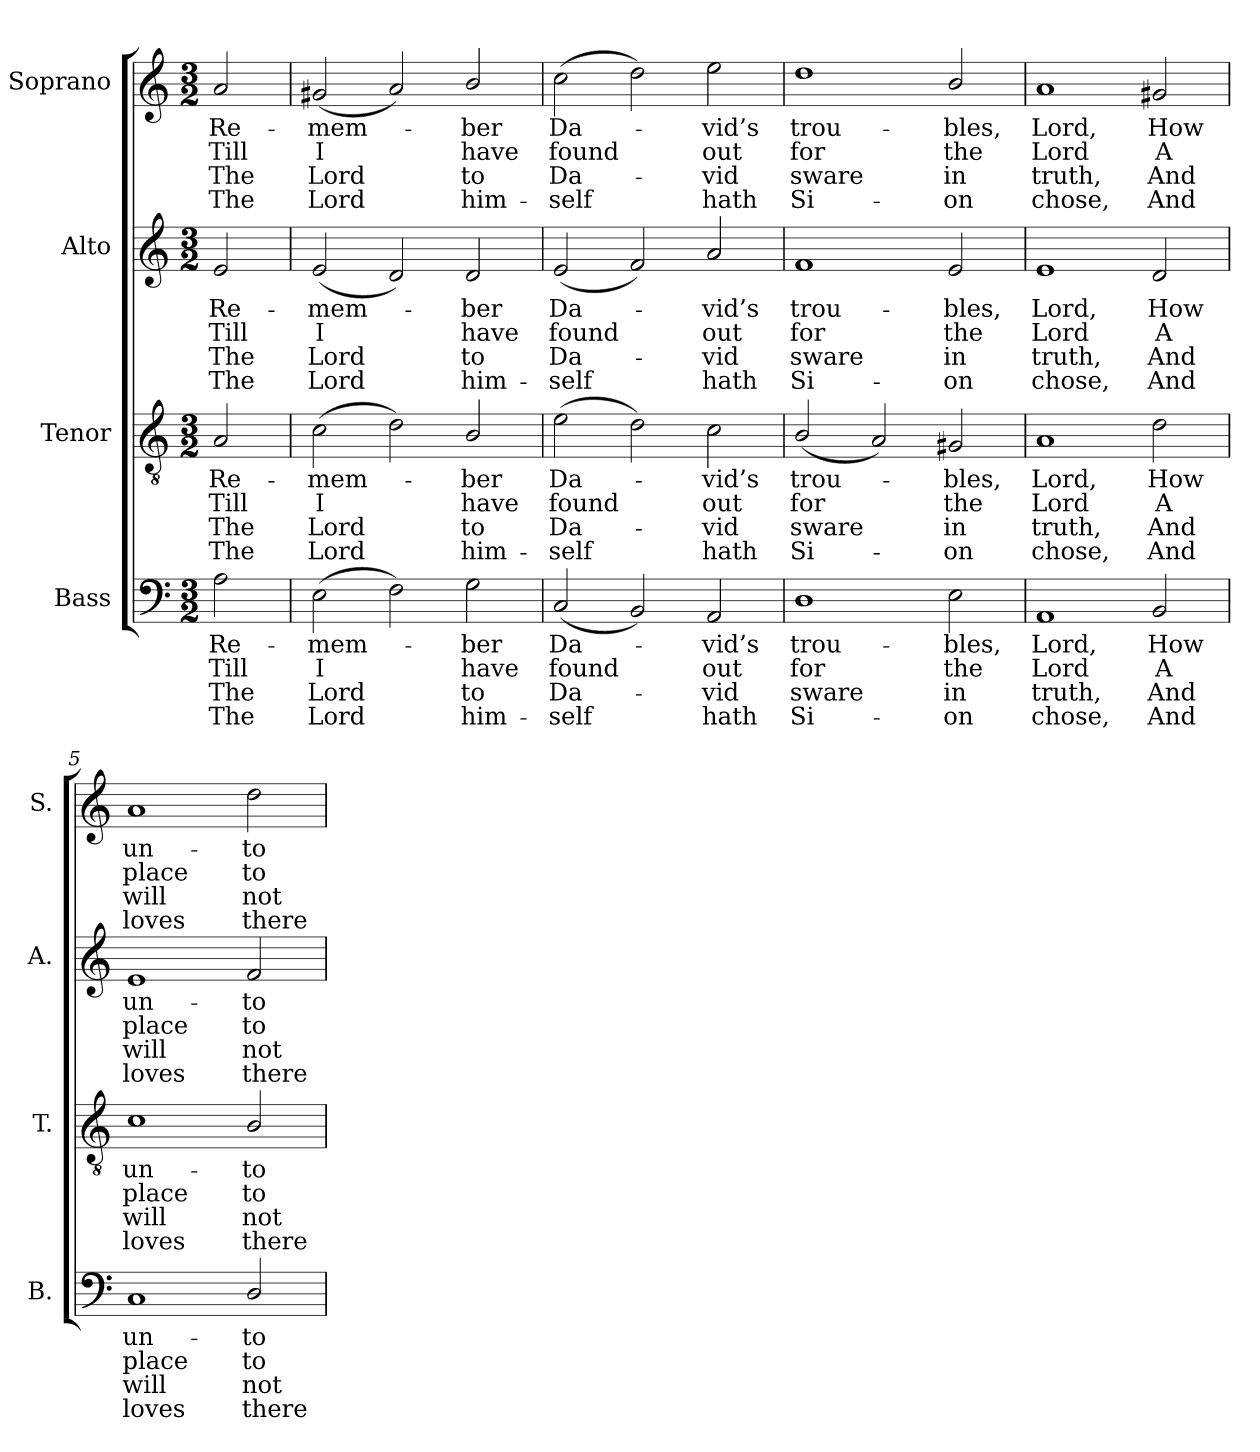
**kern	**text	**text	**text	**text	**kern	**text	**text	**text	**text	**kern	**text	**text	**text	**text	**kern	**text	**text	**text	**text
*part4	*part4	*part4	*part4	*part4	*part3	*part3	*part3	*part3	*part3	*part2	*part2	*part2	*part2	*part2	*part1	*part1	*part1	*part1	*part1
*staff4	*staff4	*staff4	*staff4	*staff4	*staff3	*staff3	*staff3	*staff3	*staff3	*staff2	*staff2	*staff2	*staff2	*staff2	*staff1	*staff1	*staff1	*staff1	*staff1
*I"Bass	*	*	*	*	*I"Tenor	*	*	*	*	*I"Alto	*	*	*	*	*I"Soprano	*	*	*	*
*I'B.	*	*	*	*	*I'T.	*	*	*	*	*I'A.	*	*	*	*	*I'S.	*	*	*	*
!!LO:PB:g=z
*clefF4	*	*	*	*	*clefGv2	*	*	*	*	*clefG2	*	*	*	*	*clefG2	*	*	*	*
*	*	*	*	*	*ITrd7c12	*	*	*	*	*	*	*	*	*	*	*	*	*	*
*k[]	*	*	*	*	*k[]	*	*	*	*	*k[]	*	*	*	*	*k[]	*	*	*	*
*a:	*	*	*	*	*a:	*	*	*	*	*a:	*	*	*	*	*a:	*	*	*	*
*M3/2	*	*	*	*	*M3/2	*	*	*	*	*M3/2	*	*	*	*	*M3/2	*	*	*	*
=	=	=	=	=	=	=	=	=	=	=	=	=	=	=	=	=	=	=	=
!	!LO:LY:b:color=#000000	!LO:LY:b:color=#000000	!LO:LY:b:color=#000000	!LO:LY:b:color=#000000	!	!	!	!	!	!	!	!	!	!	!	!	!	!	!
!	!	!	!	!	!	!LO:LY:b:color=#000000	!LO:LY:b:color=#000000	!LO:LY:b:color=#000000	!LO:LY:b:color=#000000	!	!	!	!	!	!	!	!	!	!
!	!	!	!	!	!	!	!	!	!	!	!LO:LY:b:color=#000000	!LO:LY:b:color=#000000	!LO:LY:b:color=#000000	!LO:LY:b:color=#000000	!	!	!	!	!
!	!	!	!	!	!	!	!	!	!	!	!	!	!	!	!	!LO:LY:b:color=#000000	!LO:LY:b:color=#000000	!LO:LY:b:color=#000000	!LO:LY:b:color=#000000
2Ai\	Re-	Till	The	The	2AAi/	Re-	Till	The	The	2ei/	Re-	Till	The	The	2ai/	Re-	Till	The	The
=1	=1	=1	=1	=1	=1	=1	=1	=1	=1	=1	=1	=1	=1	=1	=1	=1	=1	=1	=1
!	!LO:LY:b:color=#000000	!LO:LY:b:color=#000000	!LO:LY:b:color=#000000	!LO:LY:b:color=#000000	!	!	!	!	!	!	!	!	!	!	!	!	!	!	!
!	!	!	!	!	!	!LO:LY:b:color=#000000	!LO:LY:b:color=#000000	!LO:LY:b:color=#000000	!LO:LY:b:color=#000000	!	!	!	!	!	!	!	!	!	!
!	!	!	!	!	!	!	!	!	!	!	!LO:LY:b:color=#000000	!LO:LY:b:color=#000000	!LO:LY:b:color=#000000	!LO:LY:b:color=#000000	!	!	!	!	!
!	!	!	!	!	!	!	!	!	!	!	!	!	!	!	!	!LO:LY:b:color=#000000	!LO:LY:b:color=#000000	!LO:LY:b:color=#000000	!LO:LY:b:color=#000000
(2Ei\	-mem-	I	Lord	Lord	(2Ci\	-mem-	I	Lord	Lord	(2ei/	-mem-	I	Lord	Lord	(2g#Xi/	-mem-	I	Lord	Lord
2Fi\)	.	.	.	.	2Di\)	.	.	.	.	2di/)	.	.	.	.	2ai/)	.	.	.	.
!	!LO:LY:b:color=#000000	!LO:LY:b:color=#000000	!LO:LY:b:color=#000000	!LO:LY:b:color=#000000	!	!	!	!	!	!	!	!	!	!	!	!	!	!	!
!	!	!	!	!	!	!LO:LY:b:color=#000000	!LO:LY:b:color=#000000	!LO:LY:b:color=#000000	!LO:LY:b:color=#000000	!	!	!	!	!	!	!	!	!	!
!	!	!	!	!	!	!	!	!	!	!	!LO:LY:b:color=#000000	!LO:LY:b:color=#000000	!LO:LY:b:color=#000000	!LO:LY:b:color=#000000	!	!	!	!	!
!	!	!	!	!	!	!	!	!	!	!	!	!	!	!	!	!LO:LY:b:color=#000000	!LO:LY:b:color=#000000	!LO:LY:b:color=#000000	!LO:LY:b:color=#000000
2Gi\	-ber	have	to	him-	2BBi/	-ber	have	to	him-	2di/	-ber	have	to	him-	2bi/	-ber	have	to	him-
=2	=2	=2	=2	=2	=2	=2	=2	=2	=2	=2	=2	=2	=2	=2	=2	=2	=2	=2	=2
!	!LO:LY:b:color=#000000	!LO:LY:b:color=#000000	!LO:LY:b:color=#000000	!LO:LY:b:color=#000000	!	!	!	!	!	!	!	!	!	!	!	!	!	!	!
!	!	!	!	!	!	!LO:LY:b:color=#000000	!LO:LY:b:color=#000000	!LO:LY:b:color=#000000	!LO:LY:b:color=#000000	!	!	!	!	!	!	!	!	!	!
!	!	!	!	!	!	!	!	!	!	!	!LO:LY:b:color=#000000	!LO:LY:b:color=#000000	!LO:LY:b:color=#000000	!LO:LY:b:color=#000000	!	!	!	!	!
!	!	!	!	!	!	!	!	!	!	!	!	!	!	!	!	!LO:LY:b:color=#000000	!LO:LY:b:color=#000000	!LO:LY:b:color=#000000	!LO:LY:b:color=#000000
(2Ci/	Da-	found	-Da-	-self	(2Ei\	Da-	found	-Da-	-self	(2ei/	Da-	found	-Da-	-self	(2cci\	Da-	found	-Da-	-self
2BBi/)	.	.	.	.	2Di\)	.	.	.	.	2fi/)	.	.	.	.	2ddi\)	.	.	.	.
!	!LO:LY:b:color=#000000	!LO:LY:b:color=#000000	!LO:LY:b:color=#000000	!LO:LY:b:color=#000000	!	!	!	!	!	!	!	!	!	!	!	!	!	!	!
!	!	!	!	!	!	!LO:LY:b:color=#000000	!LO:LY:b:color=#000000	!LO:LY:b:color=#000000	!LO:LY:b:color=#000000	!	!	!	!	!	!	!	!	!	!
!	!	!	!	!	!	!	!	!	!	!	!LO:LY:b:color=#000000	!LO:LY:b:color=#000000	!LO:LY:b:color=#000000	!LO:LY:b:color=#000000	!	!	!	!	!
!	!	!	!	!	!	!	!	!	!	!	!	!	!	!	!	!LO:LY:b:color=#000000	!LO:LY:b:color=#000000	!LO:LY:b:color=#000000	!LO:LY:b:color=#000000
2AAi/	-vid’s	out	vid	hath	2Ci\	-vid’s	out	vid	hath	2ai/	-vid’s	out	vid	hath	2eei\	-vid’s	out	vid	hath
=3	=3	=3	=3	=3	=3	=3	=3	=3	=3	=3	=3	=3	=3	=3	=3	=3	=3	=3	=3
!	!LO:LY:b:color=#000000	!LO:LY:b:color=#000000	!LO:LY:b:color=#000000	!LO:LY:b:color=#000000	!	!	!	!	!	!	!	!	!	!	!	!	!	!	!
!	!	!	!	!	!	!LO:LY:b:color=#000000	!LO:LY:b:color=#000000	!LO:LY:b:color=#000000	!LO:LY:b:color=#000000	!	!	!	!	!	!	!	!	!	!
!	!	!	!	!	!	!	!	!	!	!	!LO:LY:b:color=#000000	!LO:LY:b:color=#000000	!LO:LY:b:color=#000000	!LO:LY:b:color=#000000	!	!	!	!	!
!	!	!	!	!	!	!	!	!	!	!	!	!	!	!	!	!LO:LY:b:color=#000000	!LO:LY:b:color=#000000	!LO:LY:b:color=#000000	!LO:LY:b:color=#000000
1Di	trou-	for	sware	Si-	(2BBi/	trou-	for	sware	Si-	1fi	trou-	for	sware	Si-	1ddi	trou-	for	sware	Si-
.	.	.	.	.	2AAi/)	.	.	.	.	.	.	.	.	.	.	.	.	.	.
!	!LO:LY:b:color=#000000	!LO:LY:b:color=#000000	!LO:LY:b:color=#000000	!LO:LY:b:color=#000000	!	!	!	!	!	!	!	!	!	!	!	!	!	!	!
!	!	!	!	!	!	!LO:LY:b:color=#000000	!LO:LY:b:color=#000000	!LO:LY:b:color=#000000	!LO:LY:b:color=#000000	!	!	!	!	!	!	!	!	!	!
!	!	!	!	!	!	!	!	!	!	!	!LO:LY:b:color=#000000	!LO:LY:b:color=#000000	!LO:LY:b:color=#000000	!LO:LY:b:color=#000000	!	!	!	!	!
!	!	!	!	!	!	!	!	!	!	!	!	!	!	!	!	!LO:LY:b:color=#000000	!LO:LY:b:color=#000000	!LO:LY:b:color=#000000	!LO:LY:b:color=#000000
2Ei\	-bles,	the	-in	on	2GG#Xi/	-bles,	the	-in	on	2ei/	-bles,	the	-in	on	2bi/	-bles,	the	-in	on
=4	=4	=4	=4	=4	=4	=4	=4	=4	=4	=4	=4	=4	=4	=4	=4	=4	=4	=4	=4
!	!LO:LY:b:color=#000000	!LO:LY:b:color=#000000	!LO:LY:b:color=#000000	!LO:LY:b:color=#000000	!	!	!	!	!	!	!	!	!	!	!	!	!	!	!
!	!	!	!	!	!	!LO:LY:b:color=#000000	!LO:LY:b:color=#000000	!LO:LY:b:color=#000000	!LO:LY:b:color=#000000	!	!	!	!	!	!	!	!	!	!
!	!	!	!	!	!	!	!	!	!	!	!LO:LY:b:color=#000000	!LO:LY:b:color=#000000	!LO:LY:b:color=#000000	!LO:LY:b:color=#000000	!	!	!	!	!
!	!	!	!	!	!	!	!	!	!	!	!	!	!	!	!	!LO:LY:b:color=#000000	!LO:LY:b:color=#000000	!LO:LY:b:color=#000000	!LO:LY:b:color=#000000
1AAi	Lord,	Lord	truth,	chose,	1AAi	Lord,	Lord	truth,	chose,	1ei	Lord,	Lord	truth,	chose,	1ai	Lord,	Lord	truth,	chose,
!	!LO:LY:b:color=#000000	!LO:LY:b:color=#000000	!LO:LY:b:color=#000000	!LO:LY:b:color=#000000	!	!	!	!	!	!	!	!	!	!	!	!	!	!	!
!	!	!	!	!	!	!LO:LY:b:color=#000000	!LO:LY:b:color=#000000	!LO:LY:b:color=#000000	!LO:LY:b:color=#000000	!	!	!	!	!	!	!	!	!	!
!	!	!	!	!	!	!	!	!	!	!	!LO:LY:b:color=#000000	!LO:LY:b:color=#000000	!LO:LY:b:color=#000000	!LO:LY:b:color=#000000	!	!	!	!	!
!	!	!	!	!	!	!	!	!	!	!	!	!	!	!	!	!LO:LY:b:color=#000000	!LO:LY:b:color=#000000	!LO:LY:b:color=#000000	!LO:LY:b:color=#000000
2BBi/	How	A	And	And	2Di\	How	A	And	And	2di/	How	A	And	And	2g#Xi/	How	A	And	And
=5	=5	=5	=5	=5	=5	=5	=5	=5	=5	=5	=5	=5	=5	=5	=5	=5	=5	=5	=5
!	!LO:LY:b:color=#000000	!LO:LY:b:color=#000000	!LO:LY:b:color=#000000	!LO:LY:b:color=#000000	!	!	!	!	!	!	!	!	!	!	!	!	!	!	!
!	!	!	!	!	!	!LO:LY:b:color=#000000	!LO:LY:b:color=#000000	!LO:LY:b:color=#000000	!LO:LY:b:color=#000000	!	!	!	!	!	!	!	!	!	!
!	!	!	!	!	!	!	!	!	!	!	!LO:LY:b:color=#000000	!LO:LY:b:color=#000000	!LO:LY:b:color=#000000	!LO:LY:b:color=#000000	!	!	!	!	!
!	!	!	!	!	!	!	!	!	!	!	!	!	!	!	!	!LO:LY:b:color=#000000	!LO:LY:b:color=#000000	!LO:LY:b:color=#000000	!LO:LY:b:color=#000000
1Ci	un-	place	will	loves	1Ci	un-	place	will	loves	1ei	un-	place	will	loves	1ai	un-	place	will	loves
!	!LO:LY:b:color=#000000	!LO:LY:b:color=#000000	!LO:LY:b:color=#000000	!LO:LY:b:color=#000000	!	!	!	!	!	!	!	!	!	!	!	!	!	!	!
!	!	!	!	!	!	!LO:LY:b:color=#000000	!LO:LY:b:color=#000000	!LO:LY:b:color=#000000	!LO:LY:b:color=#000000	!	!	!	!	!	!	!	!	!	!
!	!	!	!	!	!	!	!	!	!	!	!LO:LY:b:color=#000000	!LO:LY:b:color=#000000	!LO:LY:b:color=#000000	!LO:LY:b:color=#000000	!	!	!	!	!
!	!	!	!	!	!	!	!	!	!	!	!	!	!	!	!	!LO:LY:b:color=#000000	!LO:LY:b:color=#000000	!LO:LY:b:color=#000000	!LO:LY:b:color=#000000
2Di/	-to	to	not	there-	2BBi/	-to	to	not	there-	2fi/	-to	to	not	there-	2ddi\	-to	to	not	there-
=	=	=	=	=	=	=	=	=	=	=	=	=	=	=	=	=	=	=	=
*-	*-	*-	*-	*-	*-	*-	*-	*-	*-	*-	*-	*-	*-	*-	*-	*-	*-	*-	*-
